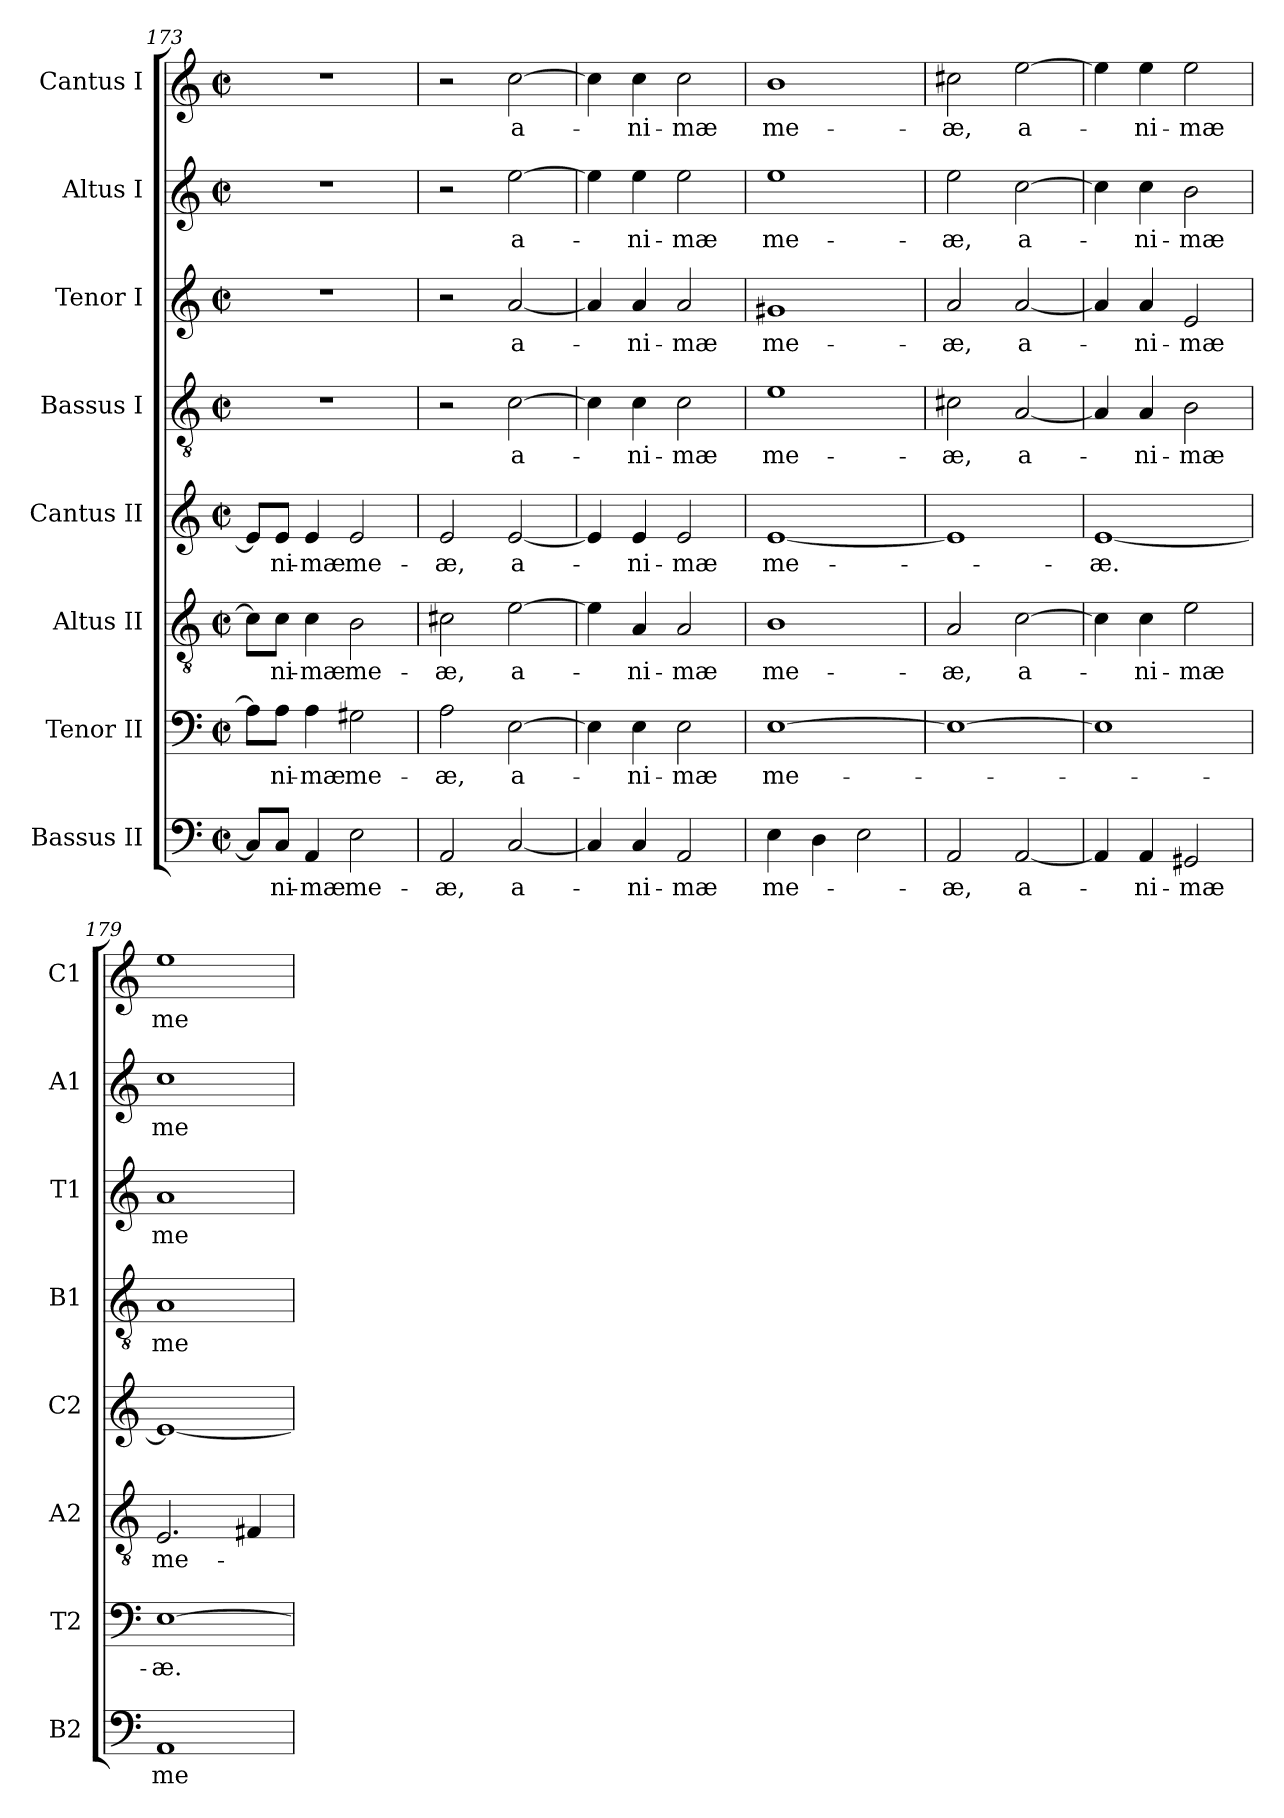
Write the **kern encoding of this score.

**kern	**text	**kern	**text	**kern	**text	**kern	**text	**kern	**text	**kern	**text	**kern	**text	**kern	**text
*part8	*part8	*part7	*part7	*part6	*part6	*part5	*part5	*part4	*part4	*part3	*part3	*part2	*part2	*part1	*part1
*staff8	*staff8	*staff7	*staff7	*staff6	*staff6	*staff5	*staff5	*staff4	*staff4	*staff3	*staff3	*staff2	*staff2	*staff1	*staff1
*I"Bassus II	*	*I"Tenor II	*	*I"Altus II	*	*I"Cantus II	*	*I"Bassus I	*	*I"Tenor I	*	*I"Altus I	*	*I"Cantus I	*
*I'B2	*	*I'T2	*	*I'A2	*	*I'C2	*	*I'B1	*	*I'T1	*	*I'A1	*	*I'C1	*
*clefF4	*	*clefF4	*	*clefGv2	*	*clefG2	*	*clefGv2	*	*clefG2	*	*clefG2	*	*clefG2	*
*k[]	*	*k[]	*	*k[]	*	*k[]	*	*k[]	*	*k[]	*	*k[]	*	*k[]	*
*C:	*	*C:	*	*C:	*	*C:	*	*C:	*	*C:	*	*C:	*	*C:	*
*M2/2	*	*M2/2	*	*M2/2	*	*M2/2	*	*M2/2	*	*M2/2	*	*M2/2	*	*M2/2	*
*met(c|)	*	*met(c|)	*	*met(c|)	*	*met(c|)	*	*met(c|)	*	*met(c|)	*	*met(c|)	*	*met(c|)	*
=173	=173	=173	=173	=173	=173	=173	=173	=173	=173	=173	=173	=173	=173	=173	=173
8C/L]	.	8A\L]	.	8c\L]	.	8e/L]	.	1r	.	1r	.	1r	.	1r	.
!	!LO:LY:b	!	!	!	!	!	!	!	!	!	!	!	!	!	!
!	!	!	!LO:LY:b	!	!	!	!	!	!	!	!	!	!	!	!
!	!	!	!	!	!LO:LY:b	!	!	!	!	!	!	!	!	!	!
!	!	!	!	!	!	!	!LO:LY:b	!	!	!	!	!	!	!	!
8C/J	-ni-	8A\J	-ni-	8c\J	-ni-	8e/J	-ni-	.	.	.	.	.	.	.	.
!	!LO:LY:b	!	!	!	!	!	!	!	!	!	!	!	!	!	!
!	!	!	!LO:LY:b	!	!	!	!	!	!	!	!	!	!	!	!
!	!	!	!	!	!LO:LY:b	!	!	!	!	!	!	!	!	!	!
!	!	!	!	!	!	!	!LO:LY:b	!	!	!	!	!	!	!	!
4AA/	-mæ	4A\	-mæ	4c\	-mæ	4e/	-mæ	.	.	.	.	.	.	.	.
!	!LO:LY:b	!	!	!	!	!	!	!	!	!	!	!	!	!	!
!	!	!	!LO:LY:b	!	!	!	!	!	!	!	!	!	!	!	!
!	!	!	!	!	!LO:LY:b	!	!	!	!	!	!	!	!	!	!
!	!	!	!	!	!	!	!LO:LY:b	!	!	!	!	!	!	!	!
2E\	me-	2G#X\	me-	2B\	me-	2e/	me-	.	.	.	.	.	.	.	.
!!LO:LB:g=z
=174	=174	=174	=174	=174	=174	=174	=174	=174	=174	=174	=174	=174	=174	=174	=174
!	!LO:LY:b	!	!	!	!	!	!	!	!	!	!	!	!	!	!
!	!	!	!LO:LY:b	!	!	!	!	!	!	!	!	!	!	!	!
!	!	!	!	!	!LO:LY:b	!	!	!	!	!	!	!	!	!	!
!	!	!	!	!	!	!	!LO:LY:b	!	!	!	!	!	!	!	!
2AA/	-æ,	2A\	-æ,	2c#X\	-æ,	2e/	-æ,	2r	.	2r	.	2r	.	2r	.
!	!LO:LY:b	!	!	!	!	!	!	!	!	!	!	!	!	!	!
!	!	!	!LO:LY:b	!	!	!	!	!	!	!	!	!	!	!	!
!	!	!	!	!	!LO:LY:b	!	!	!	!	!	!	!	!	!	!
!	!	!	!	!	!	!	!LO:LY:b	!	!	!	!	!	!	!	!
!	!	!	!	!	!	!	!	!	!LO:LY:b	!	!	!	!	!	!
!	!	!	!	!	!	!	!	!	!	!	!LO:LY:b	!	!	!	!
!	!	!	!	!	!	!	!	!	!	!	!	!	!LO:LY:b	!	!
!	!	!	!	!	!	!	!	!	!	!	!	!	!	!	!LO:LY:b
[2C/	a-	[2E\	a-	[2e\	a-	[2e/	a-	[2c\	a-	[2a/	a-	[2ee\	a-	[2cc\	a-
=175	=175	=175	=175	=175	=175	=175	=175	=175	=175	=175	=175	=175	=175	=175	=175
4C/]	.	4E\]	.	4e\]	.	4e/]	.	4c\]	.	4a/]	.	4ee\]	.	4cc\]	.
!	!LO:LY:b	!	!	!	!	!	!	!	!	!	!	!	!	!	!
!	!	!	!LO:LY:b	!	!	!	!	!	!	!	!	!	!	!	!
!	!	!	!	!	!LO:LY:b	!	!	!	!	!	!	!	!	!	!
!	!	!	!	!	!	!	!LO:LY:b	!	!	!	!	!	!	!	!
!	!	!	!	!	!	!	!	!	!LO:LY:b	!	!	!	!	!	!
!	!	!	!	!	!	!	!	!	!	!	!LO:LY:b	!	!	!	!
!	!	!	!	!	!	!	!	!	!	!	!	!	!LO:LY:b	!	!
!	!	!	!	!	!	!	!	!	!	!	!	!	!	!	!LO:LY:b
4C/	-ni-	4E\	-ni-	4A/	-ni-	4e/	-ni-	4c\	-ni-	4a/	-ni-	4ee\	-ni-	4cc\	-ni-
!	!LO:LY:b	!	!	!	!	!	!	!	!	!	!	!	!	!	!
!	!	!	!LO:LY:b	!	!	!	!	!	!	!	!	!	!	!	!
!	!	!	!	!	!LO:LY:b	!	!	!	!	!	!	!	!	!	!
!	!	!	!	!	!	!	!LO:LY:b	!	!	!	!	!	!	!	!
!	!	!	!	!	!	!	!	!	!LO:LY:b	!	!	!	!	!	!
!	!	!	!	!	!	!	!	!	!	!	!LO:LY:b	!	!	!	!
!	!	!	!	!	!	!	!	!	!	!	!	!	!LO:LY:b	!	!
!	!	!	!	!	!	!	!	!	!	!	!	!	!	!	!LO:LY:b
2AA/	-mæ	2E\	-mæ	2A/	-mæ	2e/	-mæ	2c\	-mæ	2a/	-mæ	2ee\	-mæ	2cc\	-mæ
=176	=176	=176	=176	=176	=176	=176	=176	=176	=176	=176	=176	=176	=176	=176	=176
!	!LO:LY:b	!	!	!	!	!	!	!	!	!	!	!	!	!	!
!	!	!	!LO:LY:b	!	!	!	!	!	!	!	!	!	!	!	!
!	!	!	!	!	!LO:LY:b	!	!	!	!	!	!	!	!	!	!
!	!	!	!	!	!	!	!LO:LY:b	!	!	!	!	!	!	!	!
!	!	!	!	!	!	!	!	!	!LO:LY:b	!	!	!	!	!	!
!	!	!	!	!	!	!	!	!	!	!	!LO:LY:b	!	!	!	!
!	!	!	!	!	!	!	!	!	!	!	!	!	!LO:LY:b	!	!
!	!	!	!	!	!	!	!	!	!	!	!	!	!	!	!LO:LY:b
4E\	me-	[1E	me-	1B	me-	[1e	me-	1e	me-	1g#X	me-	1ee	me-	1b	me-
4D\	.	.	.	.	.	.	.	.	.	.	.	.	.	.	.
2E\	.	.	.	.	.	.	.	.	.	.	.	.	.	.	.
=177	=177	=177	=177	=177	=177	=177	=177	=177	=177	=177	=177	=177	=177	=177	=177
!	!LO:LY:b	!	!	!	!	!	!	!	!	!	!	!	!	!	!
!	!	!	!	!	!LO:LY:b	!	!	!	!	!	!	!	!	!	!
!	!	!	!	!	!	!	!	!	!LO:LY:b	!	!	!	!	!	!
!	!	!	!	!	!	!	!	!	!	!	!LO:LY:b	!	!	!	!
!	!	!	!	!	!	!	!	!	!	!	!	!	!LO:LY:b	!	!
!	!	!	!	!	!	!	!	!	!	!	!	!	!	!	!LO:LY:b
2AA/	-æ,	1E_	.	2A/	-æ,	1e]	.	2c#X\	-æ,	2a/	-æ,	2ee\	-æ,	2cc#X\	-æ,
!	!LO:LY:b	!	!	!	!	!	!	!	!	!	!	!	!	!	!
!	!	!	!	!	!LO:LY:b	!	!	!	!	!	!	!	!	!	!
!	!	!	!	!	!	!	!	!	!LO:LY:b	!	!	!	!	!	!
!	!	!	!	!	!	!	!	!	!	!	!LO:LY:b	!	!	!	!
!	!	!	!	!	!	!	!	!	!	!	!	!	!LO:LY:b	!	!
!	!	!	!	!	!	!	!	!	!	!	!	!	!	!	!LO:LY:b
[2AA/	a-	.	.	[2c\	a-	.	.	[2A/	a-	[2a/	a-	[2cc\	a-	[2ee\	a-
=178	=178	=178	=178	=178	=178	=178	=178	=178	=178	=178	=178	=178	=178	=178	=178
!	!	!	!	!	!	!	!LO:LY:b	!	!	!	!	!	!	!	!
4AA/]	.	1E]	.	4c\]	.	[1e	-æ.	4A/]	.	4a/]	.	4cc\]	.	4ee\]	.
!	!LO:LY:b	!	!	!	!	!	!	!	!	!	!	!	!	!	!
!	!	!	!	!	!LO:LY:b	!	!	!	!	!	!	!	!	!	!
!	!	!	!	!	!	!	!	!	!LO:LY:b	!	!	!	!	!	!
!	!	!	!	!	!	!	!	!	!	!	!LO:LY:b	!	!	!	!
!	!	!	!	!	!	!	!	!	!	!	!	!	!LO:LY:b	!	!
!	!	!	!	!	!	!	!	!	!	!	!	!	!	!	!LO:LY:b
4AA/	-ni-	.	.	4c\	-ni-	.	.	4A/	-ni-	4a/	-ni-	4cc\	-ni-	4ee\	-ni-
!	!LO:LY:b	!	!	!	!	!	!	!	!	!	!	!	!	!	!
!	!	!	!	!	!LO:LY:b	!	!	!	!	!	!	!	!	!	!
!	!	!	!	!	!	!	!	!	!LO:LY:b	!	!	!	!	!	!
!	!	!	!	!	!	!	!	!	!	!	!LO:LY:b	!	!	!	!
!	!	!	!	!	!	!	!	!	!	!	!	!	!LO:LY:b	!	!
!	!	!	!	!	!	!	!	!	!	!	!	!	!	!	!LO:LY:b
2GG#X/	-mæ	.	.	2e\	-mæ	.	.	2B\	-mæ	2e/	-mæ	2b\	-mæ	2ee\	-mæ
=179	=179	=179	=179	=179	=179	=179	=179	=179	=179	=179	=179	=179	=179	=179	=179
!	!LO:LY:b	!	!	!	!	!	!	!	!	!	!	!	!	!	!
!	!	!	!LO:LY:b	!	!	!	!	!	!	!	!	!	!	!	!
!	!	!	!	!	!LO:LY:b	!	!	!	!	!	!	!	!	!	!
!	!	!	!	!	!	!	!	!	!LO:LY:b	!	!	!	!	!	!
!	!	!	!	!	!	!	!	!	!	!	!LO:LY:b	!	!	!	!
!	!	!	!	!	!	!	!	!	!	!	!	!	!LO:LY:b	!	!
!	!	!	!	!	!	!	!	!	!	!	!	!	!	!	!LO:LY:b
1AA	me-	[1E	-æ.	2.E/	me-	1e_	.	1A	me-	1a	me-	1cc	me-	1ee	me-
.	.	.	.	4F#X/	.	.	.	.	.	.	.	.	.	.	.
=	=	=	=	=	=	=	=	=	=	=	=	=	=	=	=
*-	*-	*-	*-	*-	*-	*-	*-	*-	*-	*-	*-	*-	*-	*-	*-
